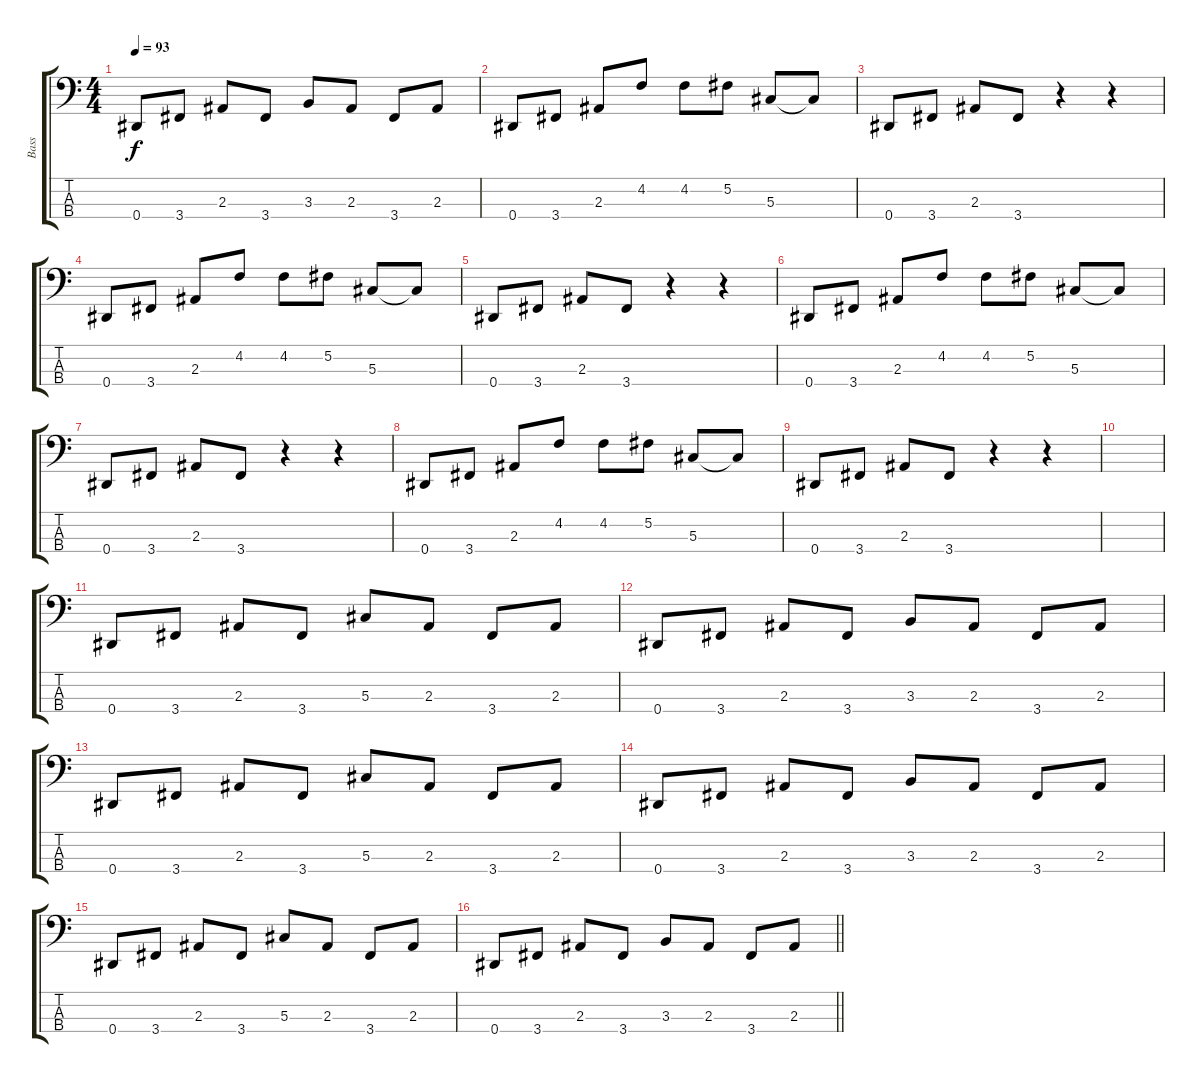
\track ("Bass" "Bass") {instrument electricbasspick}
\staff {score tabs}
\tuning (Gb2 Db2 Ab1 Eb1) {hide}
\ts (4 4)
\tempo 93
\clef f4
\ks c
0.4.8{dy f} 3.4.8 2.3.8 3.4.8 3.3.8 2.3.8 3.4.8 2.3.8 |
0.4.8 3.4.8 2.3.8 4.2.8 4.2.8 5.2.8 5.3.8 5.3{t}.8 |
0.4.8 3.4.8 2.3.8 3.4.8 r.4 r.4 |
0.4.8 3.4.8 2.3.8 4.2.8 4.2.8 5.2.8 5.3.8 5.3{t}.8 |
0.4.8 3.4.8 2.3.8 3.4.8 r.4 r.4 |
0.4.8 3.4.8 2.3.8 4.2.8 4.2.8 5.2.8 5.3.8 5.3{t}.8 |
0.4.8 3.4.8 2.3.8 3.4.8 r.4 r.4 |
0.4.8 3.4.8 2.3.8 4.2.8 4.2.8 5.2.8 5.3.8 5.3{t}.8 |
0.4.8 3.4.8 2.3.8 3.4.8 r.4 r.4 |
|
0.4.8 3.4.8 2.3.8 3.4.8 5.3.8 2.3.8 3.4.8 2.3.8 |
0.4.8 3.4.8 2.3.8 3.4.8 3.3.8 2.3.8 3.4.8 2.3.8 |
0.4.8 3.4.8 2.3.8 3.4.8 5.3.8 2.3.8 3.4.8 2.3.8 |
0.4.8 3.4.8 2.3.8 3.4.8 3.3.8 2.3.8 3.4.8 2.3.8 |
0.4.8 3.4.8 2.3.8 3.4.8 5.3.8 2.3.8 3.4.8 2.3.8 |
\barLineRight lightlight
0.4.8 3.4.8 2.3.8 3.4.8 3.3.8 2.3.8 3.4.8 2.3.8
